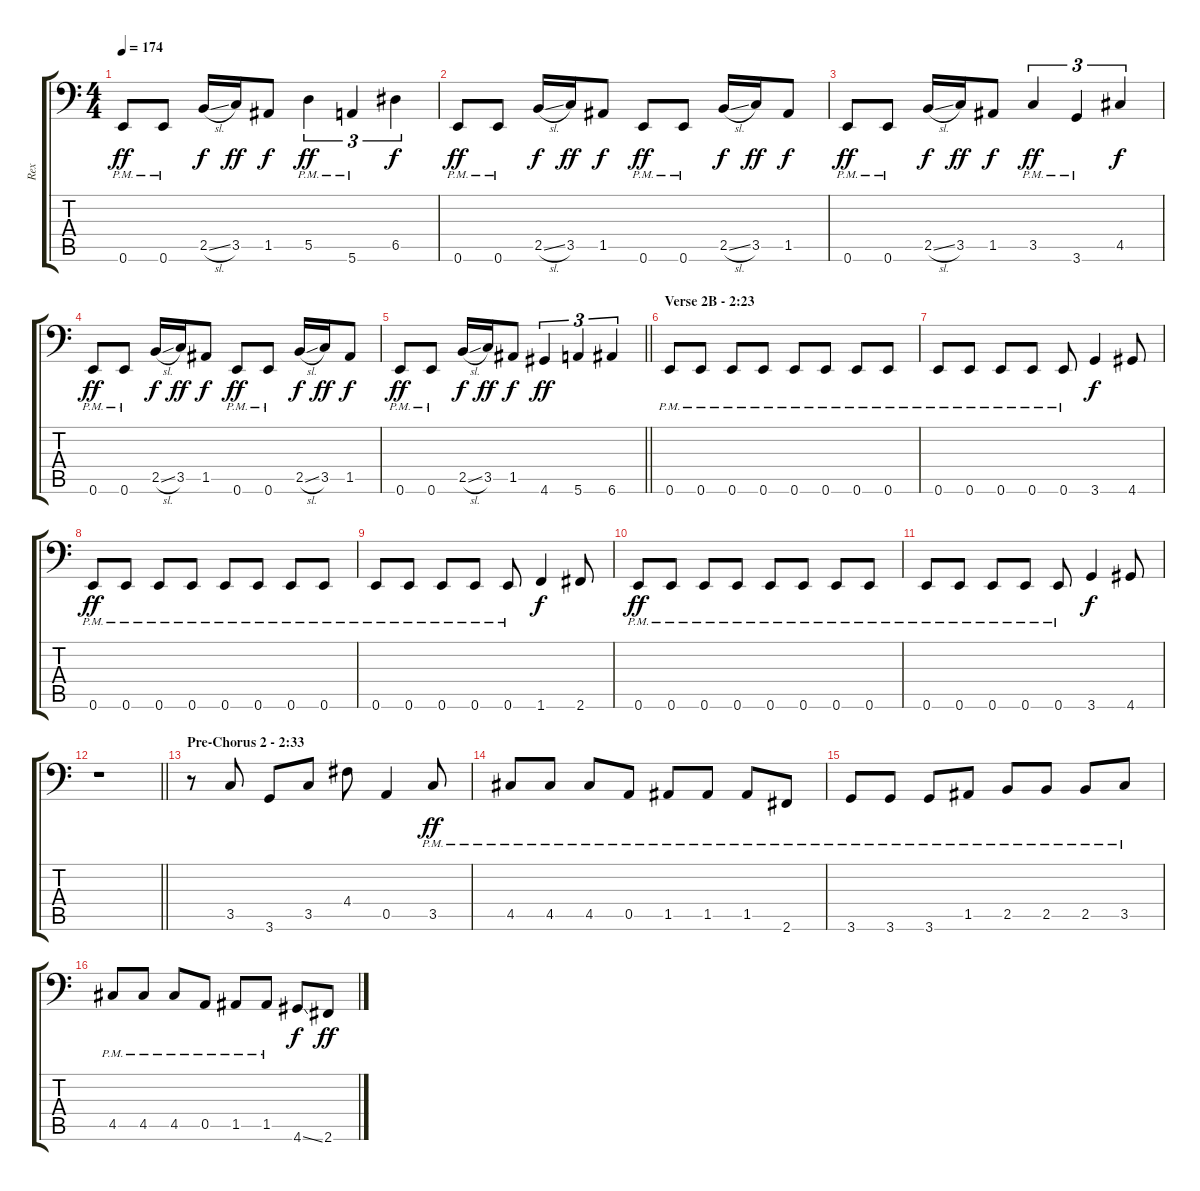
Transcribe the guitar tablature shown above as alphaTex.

\track ("Rex" "Rex") {instrument electricbasspick}
\staff {score tabs}
\tuning (E3 B2 G2 D2 A1 E1) {hide}
\ts (4 4)
\tempo 174
\clef f4
\ks c
0.6{pm}.8{dy ff} 0.6{pm}.8 2.5{sl}.16{dy f} 3.5.16{dy ff} 1.5.8{dy f} 5.5{pm}.4{tu (3 2) dy ff} 5.6{pm}.4{tu (3 2)} 6.5.4{tu (3 2) dy f} |
0.6{pm}.8{dy ff} 0.6{pm}.8 2.5{sl}.16{dy f} 3.5.16{dy ff} 1.5.8{dy f} 0.6{pm}.8{dy ff} 0.6{pm}.8 2.5{sl}.16{dy f} 3.5.16{dy ff} 1.5.8{dy f} |
0.6{pm}.8{dy ff} 0.6{pm}.8 2.5{sl}.16{dy f} 3.5.16{dy ff} 1.5.8{dy f} 3.5{pm}.4{tu (3 2) dy ff} 3.6{pm}.4{tu (3 2)} 4.5.4{tu (3 2) dy f} |
0.6{pm}.8{dy ff} 0.6{pm}.8 2.5{sl}.16{dy f} 3.5.16{dy ff} 1.5.8{dy f} 0.6{pm}.8{dy ff} 0.6{pm}.8 2.5{sl}.16{dy f} 3.5.16{dy ff} 1.5.8{dy f} |
\barLineRight lightlight
0.6{pm}.8{dy ff} 0.6{pm}.8 2.5{sl}.16{dy f} 3.5.16{dy ff} 1.5.8{dy f} 4.6.4{tu (3 2) dy ff} 5.6.4{tu (3 2)} 6.6.4{tu (3 2)} |
\section ("" "Verse 2B - 2:23")
0.6{pm}.8 0.6{pm}.8 0.6{pm}.8 0.6{pm}.8 0.6{pm}.8 0.6{pm}.8 0.6{pm}.8 0.6{pm}.8 |
0.6{pm}.8 0.6{pm}.8 0.6{pm}.8 0.6{pm}.8 0.6{pm}.8 3.6.4{dy f} 4.6.8 |
0.6{pm}.8{dy ff} 0.6{pm}.8 0.6{pm}.8 0.6{pm}.8 0.6{pm}.8 0.6{pm}.8 0.6{pm}.8 0.6{pm}.8 |
0.6{pm}.8 0.6{pm}.8 0.6{pm}.8 0.6{pm}.8 0.6{pm}.8 1.6.4{dy f} 2.6.8 |
0.6{pm}.8{dy ff} 0.6{pm}.8 0.6{pm}.8 0.6{pm}.8 0.6{pm}.8 0.6{pm}.8 0.6{pm}.8 0.6{pm}.8 |
0.6{pm}.8 0.6{pm}.8 0.6{pm}.8 0.6{pm}.8 0.6{pm}.8 3.6.4{dy f} 4.6.8 |
\barLineRight lightlight
r.1{volume 16} |
\section ("" "Pre-Chorus 2 - 2:33")
r.8 3.5.8 3.6.8 3.5.8 4.4.8 0.5.4 3.5{pm}.8{dy ff} |
4.5{pm}.8 4.5{pm}.8 4.5{pm}.8 0.5{pm}.8 1.5{pm}.8 1.5{pm}.8 1.5{pm}.8 2.6{pm}.8 |
3.6{pm}.8 3.6{pm}.8 3.6{pm}.8 1.5{pm}.8 2.5{pm}.8 2.5{pm}.8 2.5{pm}.8 3.5{pm}.8 |
4.5{pm}.8 4.5{pm}.8 4.5{pm}.8 0.5{pm}.8 1.5{pm}.8 1.5{pm}.8 4.6{ss}.8{dy f} 2.6.8{dy ff}
